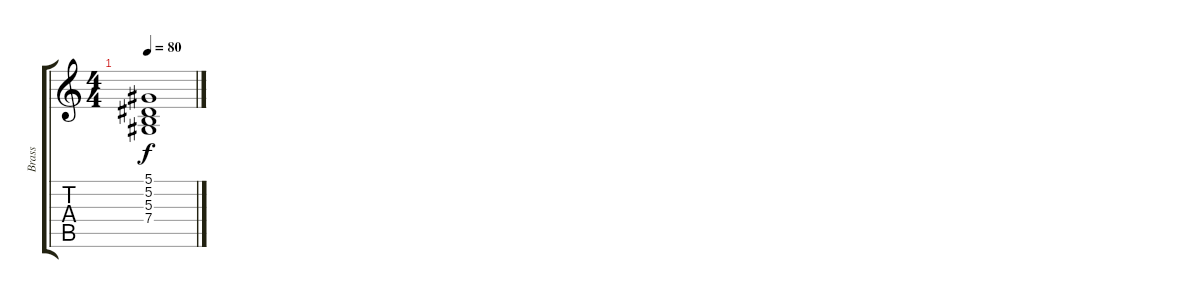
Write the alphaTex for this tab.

\track ("Brass" "Brass") {instrument brasssection}
\staff {score tabs}
\tuning (Eb4 Bb3 Gb3 Db3 Ab2 Eb2) {hide}
\ts (4 4)
\tempo 80
\clef g2
\ks c
(5.1 5.2 5.3 7.4).1{dy f}
